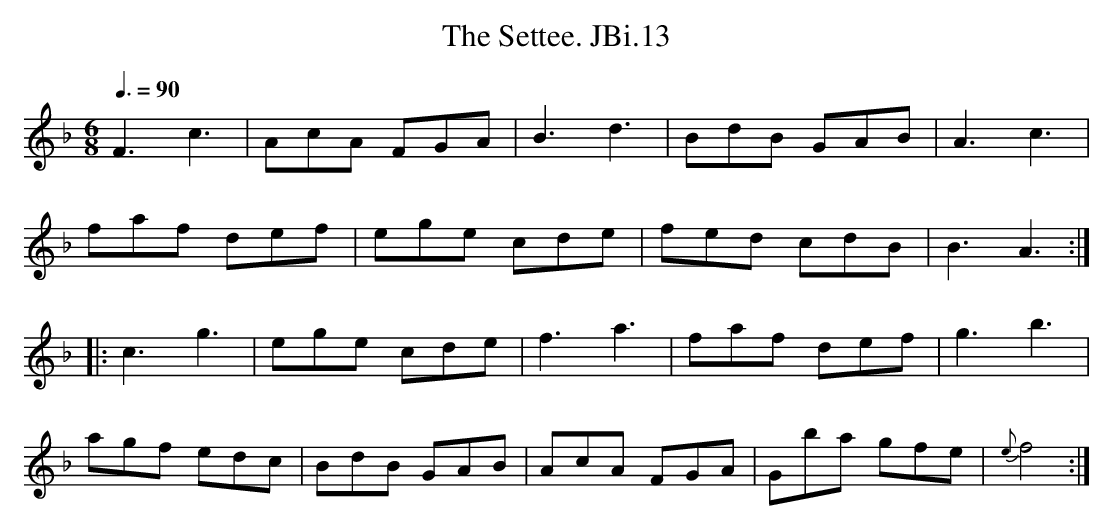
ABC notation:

X:1
T:Settee. JBi.13, The
M:6/8
L:1/8
Q:3/8=90
K:F
F3c3|AcA FGA|B3d3|BdB GAB|A3c3|
faf def|ege cde|fed cdB|B3A3:|
|:c3g3|ege cde|f3a3|faf def| g3b3|
agf edc|BdB GAB|AcA FGA|Gba gfe|{e}f4:|
